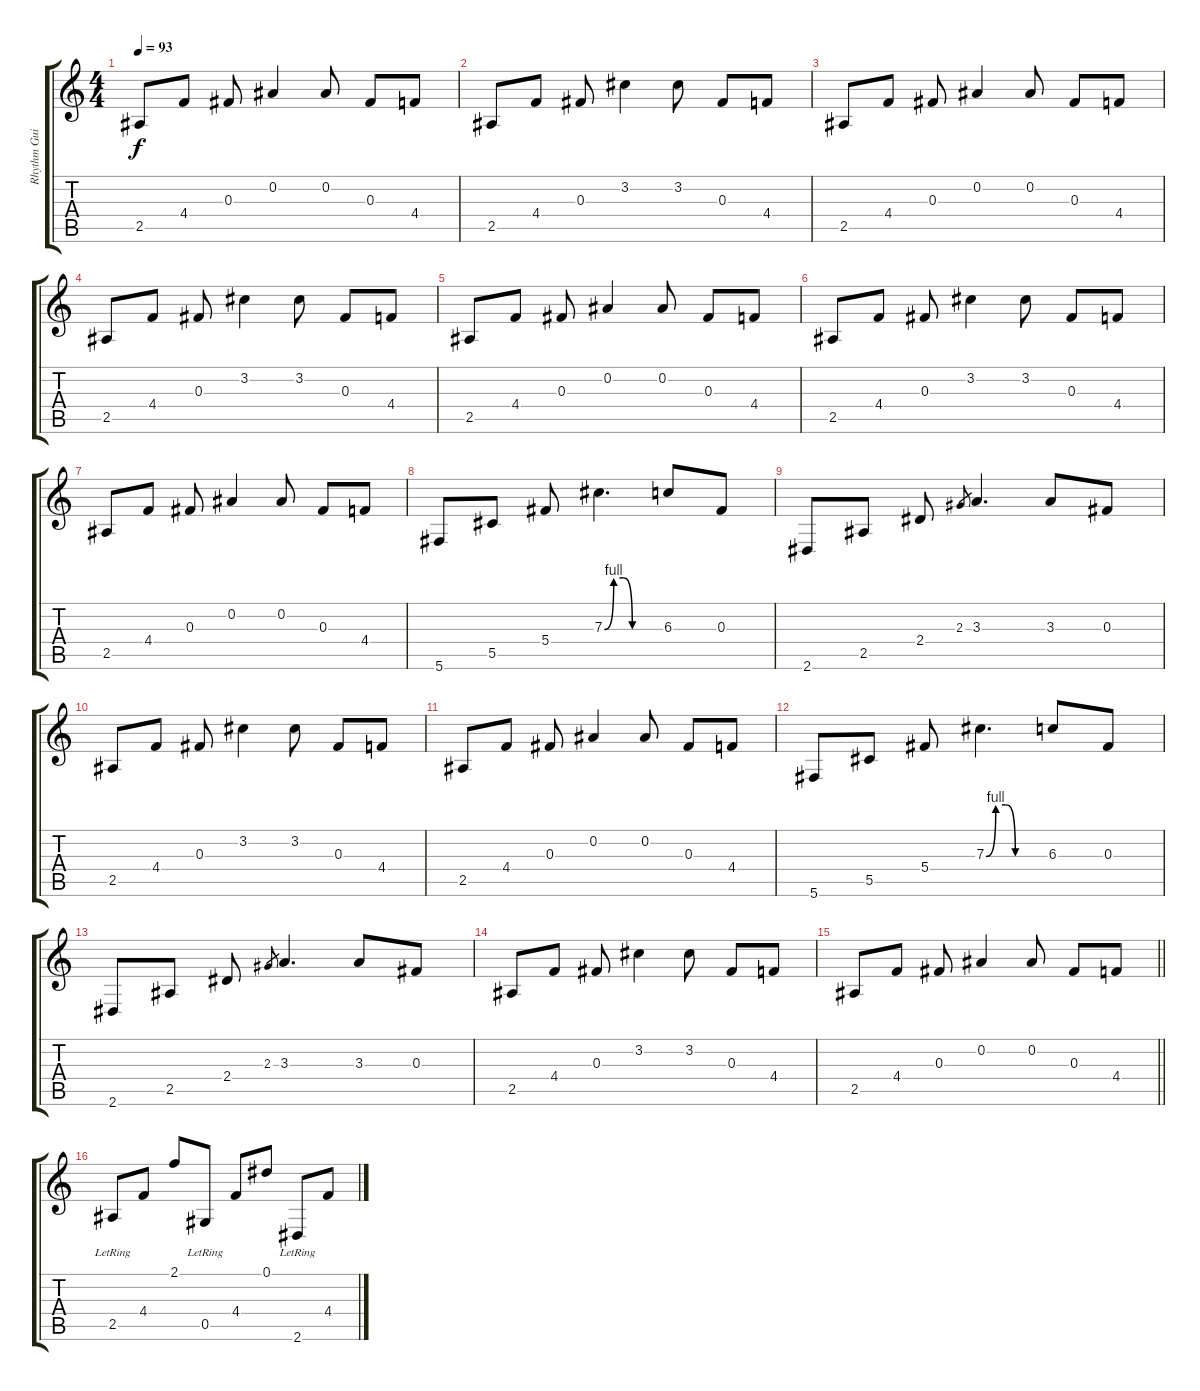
\track ("Rhythm Guitar" "Rhythm Gui") {instrument overdrivenguitar}
\staff {score tabs}
\tuning (Eb4 Bb3 Gb3 Db3 Ab2 Db2) {hide}
\ts (4 4)
\tempo 93
\clef g2
\ks c
2.5.8{dy f} 4.4.8 0.3.8 0.2.4 0.2.8 0.3.8 4.4.8 |
2.5.8 4.4.8 0.3.8 3.2.4 3.2.8 0.3.8 4.4.8 |
2.5.8 4.4.8 0.3.8 0.2.4 0.2.8 0.3.8 4.4.8 |
2.5.8 4.4.8 0.3.8 3.2.4 3.2.8 0.3.8 4.4.8 |
2.5.8 4.4.8 0.3.8 0.2.4 0.2.8 0.3.8 4.4.8 |
2.5.8 4.4.8 0.3.8 3.2.4 3.2.8 0.3.8 4.4.8 |
2.5.8 4.4.8 0.3.8 0.2.4 0.2.8 0.3.8 4.4.8 |
5.6.8 5.5.8 5.4.8 7.3{be (custom 0 0 10 4 20 4 30 0 60 0)}.4{d} 6.3.8 0.3.8 |
2.6.8 2.5.8 2.4.8 2.3.8{gr} 3.3.4{d} 3.3.8 0.3.8 |
2.5.8 4.4.8 0.3.8 3.2.4 3.2.8 0.3.8 4.4.8 |
2.5.8 4.4.8 0.3.8 0.2.4 0.2.8 0.3.8 4.4.8 |
5.6.8 5.5.8 5.4.8 7.3{be (custom 0 0 10 4 20 4 30 0 60 0)}.4{d} 6.3.8 0.3.8 |
2.6.8 2.5.8 2.4.8 2.3.8{gr} 3.3.4{d} 3.3.8 0.3.8 |
2.5.8 4.4.8 0.3.8 3.2.4 3.2.8 0.3.8 4.4.8 |
\barLineRight lightlight
2.5.8 4.4.8 0.3.8 0.2.4 0.2.8 0.3.8 4.4.8 |
2.5{lr}.8 4.4.8 2.1.8 0.5{lr}.8 4.4.8 0.1.8 2.6{lr}.8 4.4.8
